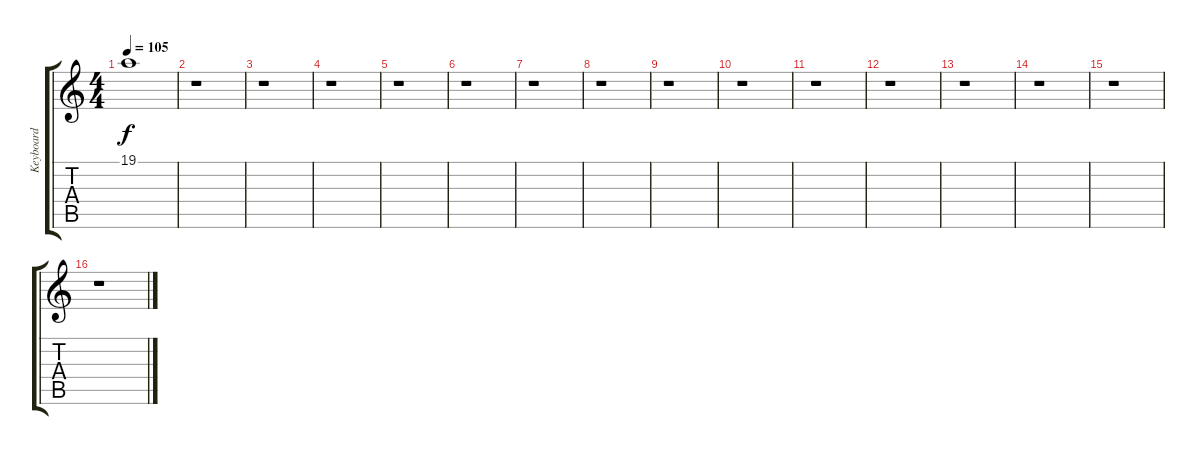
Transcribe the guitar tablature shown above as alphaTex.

\track ("Keyboard" "Keyboard") {instrument musicbox}
\staff {score tabs}
\tuning (D4 A3 F3 C3 G2 D2) {hide}
\ts (4 4)
\tempo 105
\clef g2
\ks c
19.1.1{dy f} |
r.1 |
r.1 |
r.1 |
r.1 |
r.1 |
r.1 |
r.1 |
r.1 |
r.1 |
r.1 |
r.1 |
r.1 |
r.1 |
r.1 |
r.1
